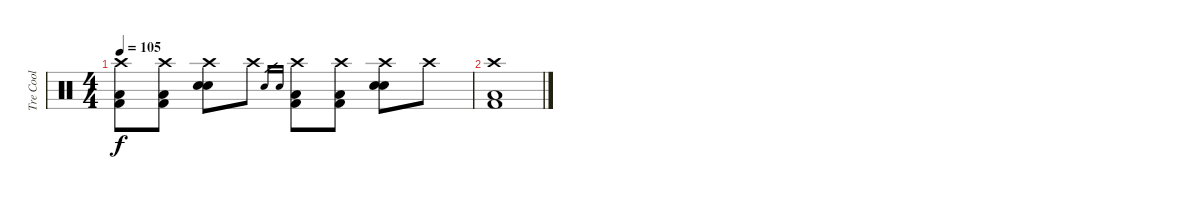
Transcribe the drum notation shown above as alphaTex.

\track ("Tre Cool" "Tre Cool") {instrument percussion}
\staff {score}
\articulation defaults
\ts (4 4)
\tempo 105
\clef neutral
\ks c
("Crash high (hit)" "Kick (hit) 2" "Low Floor Tom (hit)").8{dy f} ("Crash high (hit)" "Kick (hit) 2" "Low Floor Tom (hit)").8 ("Crash high (hit)" "Electric Snare (hit)" "Electric Snare (hit)").8 "Crash high (hit)".8 "Electric Snare (hit)".16{gr} "Electric Snare (hit)".16{gr} ("Crash high (hit)" "Kick (hit) 2" "Low Floor Tom (hit)").8 ("Crash high (hit)" "Kick (hit) 2" "Low Floor Tom (hit)").8 ("Crash high (hit)" "Electric Snare (hit)" "Electric Snare (hit)").8 "Crash high (hit)".8 |
("Crash high (hit)" "Kick (hit) 2" "Low Floor Tom (hit)").1
